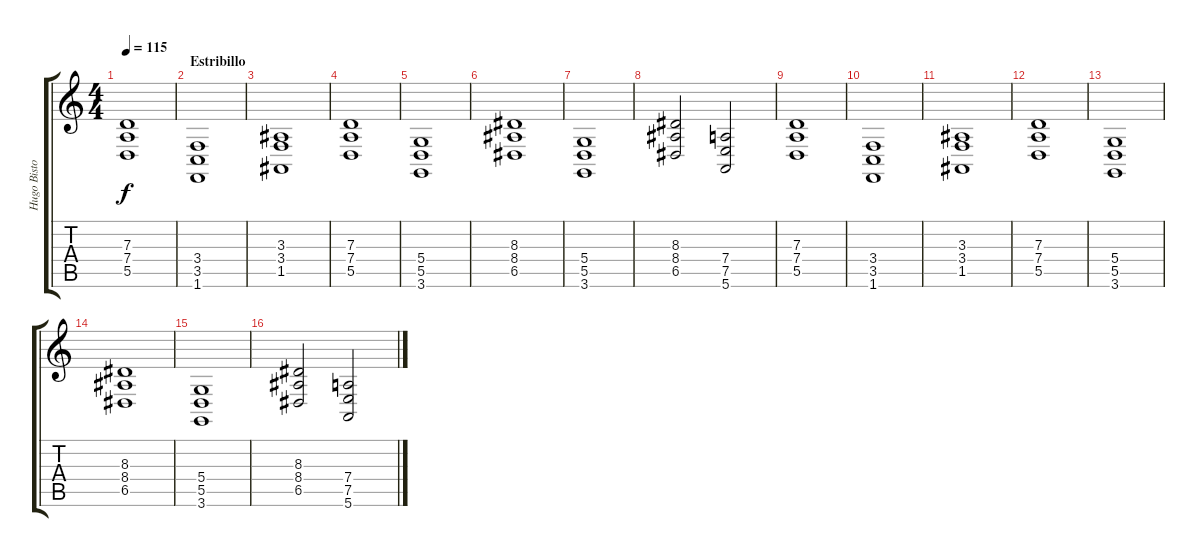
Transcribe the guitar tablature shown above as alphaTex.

\track ("Hugo Bistolfi" "Hugo Bisto") {instrument synthstrings1}
\staff {score tabs}
\tuning (E4 B3 G3 D3 A2 E2) {hide}
\ts (4 4)
\tempo 115
\clef g2
\ks c
(7.3 7.4 5.5).1{dy f} |
\section ("" "Estribillo")
(3.4 3.5 1.6).1 |
(3.3 3.4 1.5).1 |
(7.3 7.4 5.5).1 |
(5.4 5.5 3.6).1 |
(8.3 8.4 6.5).1 |
(5.4 5.5 3.6).1 |
(8.3 8.4 6.5).2 (7.4 7.5 5.6).2 |
(7.3 7.4 5.5).1 |
(3.4 3.5 1.6).1 |
(3.3 3.4 1.5).1 |
(7.3 7.4 5.5).1 |
(5.4 5.5 3.6).1 |
(8.3 8.4 6.5).1 |
(5.4 5.5 3.6).1 |
(8.3 8.4 6.5).2 (7.4 7.5 5.6).2
